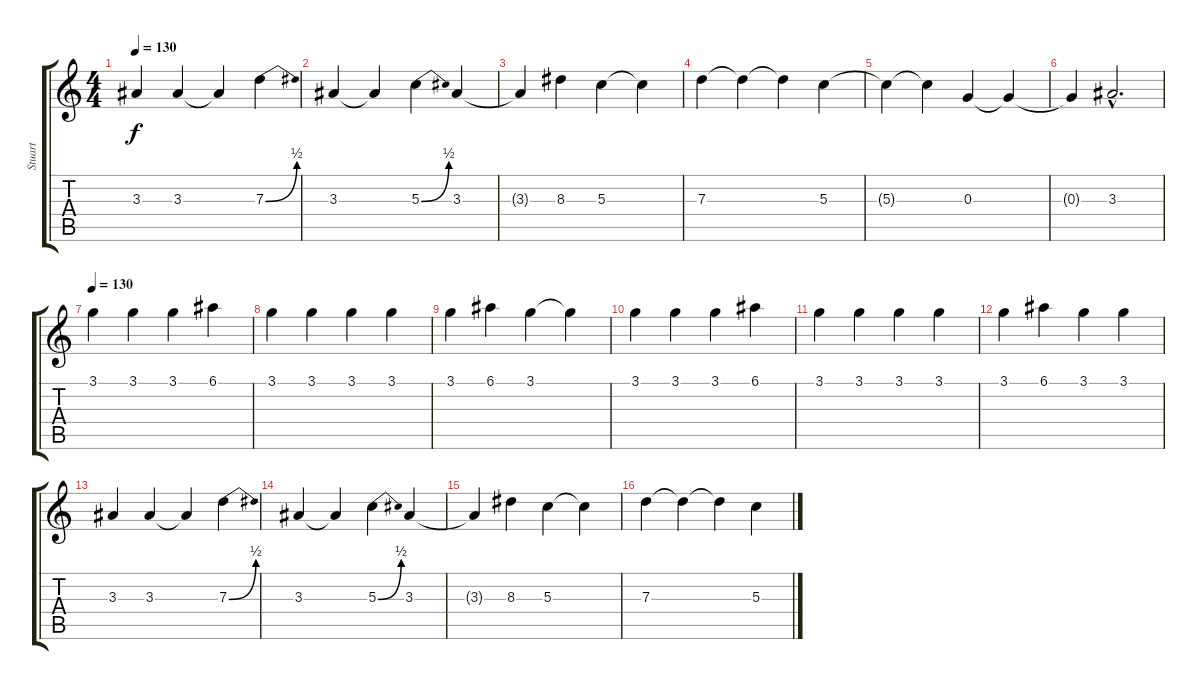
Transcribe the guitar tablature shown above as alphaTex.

\track ("Stuart" "Stuart") {instrument distortionguitar}
\staff {score tabs}
\tuning (E4 B3 G3 D3 A2 D2) {hide}
\ts (4 4)
\tempo 130
\clef g2
\ks c
3.3.4{dy f} 3.3.4 3.3{t}.4 7.3{be (bend 0 0 60 2)}.4 |
3.3.4 3.3{t}.4 5.3{be (bend 0 0 60 2)}.4 3.3.4 |
3.3{t}.4 8.3.4 5.3.4 5.3{t}.4 |
7.3.4 7.3{t}.4 7.3{t}.4 5.3.4 |
5.3{t}.4 5.3{t}.4 0.3.4 0.3{t}.4 |
0.3{t}.4 3.3{hac}.2{d} |
\tempo 130
3.1.4 3.1.4 3.1.4 6.1.4 |
3.1.4 3.1.4 3.1.4 3.1.4 |
3.1.4 6.1.4 3.1.4 3.1{t}.4 |
3.1.4 3.1.4 3.1.4 6.1.4 |
3.1.4 3.1.4 3.1.4 3.1.4 |
3.1.4 6.1.4 3.1.4 3.1.4 |
3.3.4 3.3.4 3.3{t}.4 7.3{be (bend 0 0 60 2)}.4 |
3.3.4 3.3{t}.4 5.3{be (bend 0 0 60 2)}.4 3.3.4 |
3.3{t}.4 8.3.4 5.3.4 5.3{t}.4 |
7.3.4 7.3{t}.4 7.3{t}.4 5.3.4
